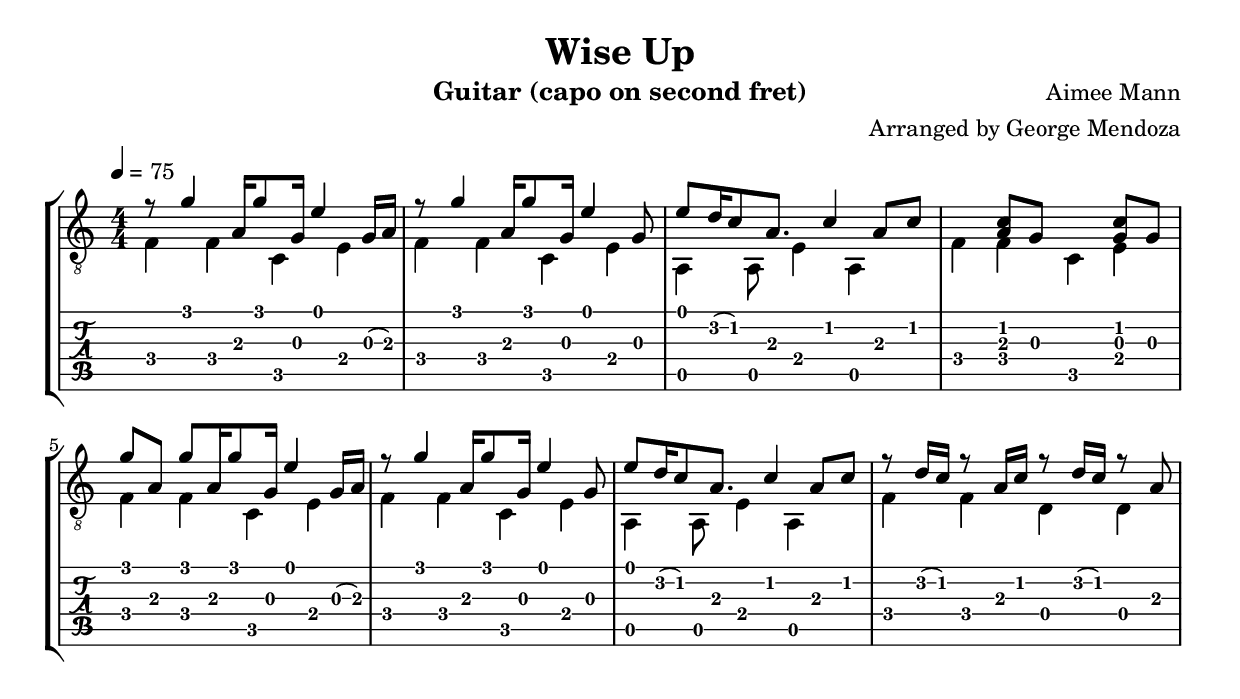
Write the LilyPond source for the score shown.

\version "2.12.3"
\include "english.ly"

\paper {
 indent = #0
}

\header {
  title = "Wise Up"
  composer = "Aimee Mann"
  arranger = "Arranged by George Mendoza"
  instrument = "Guitar (capo on second fret)"
}

%-----------------------------------------------------------------------
% Chord Sets

cChordSetAm = { r4-"Am" r r r }
cChordSetAmC = { r4-"Am" r r-"C" r }
cChordSetBbF = { r4-"Bb" r r-"F" r }
cChordSetCCGE = { r4-"C" r r-"G" r-"E" }
cChordSetD = { r4-"D" r r r }
cChordSetFC = { r4-"F" r r-"C" r }
cChordSetFD = { r4-"F" r r-"D" r }

%-----------------------------------------------------------------------
% Bars

vOneBarBeganIt = { \skip 4 <a\3 c'\2 >8 <g\3>8 \skip 4 <g\3 c'\2 >8 <g\3>8 }
vTwoBarBeganIt = { <f\4>4 <f\4>4 <c\5>4 <e\4>4 }
cBarBeganIt = { \cChordSetFC }
sBarBeganIt = { r1 }

vOneBarItsNot = { r8 <g'\1>4 <a\3>16 <g'\1>8 <g\3>16 <e'\1>4 <g\3>16( <a\3>16) }
vTwoBarItsNot = { <f\4>4 <f\4>4 <c\5>4 <e\4>4 }
cBarItsNot = { \cChordSetFC }
sBarItsNot = { r1 }

vOneBarItThough = { r8 <d'\2>16( <c'\2>16) r8 <a\3>16 <c'\2>16 r8 <d'\2>16( <c'\2>16) r8 <a\3>8 }
vTwoBarItThough = { <f\4>4 <f\4>4 <d\4>4 <d\4>4 }
cBarItThough = { \cChordSetFD }
sBarItThough = { r1 }

vOneBarWhatYouThought = { r8 <g'\1>4 <a\3>16 <g'\1>8 <g\3>16 <e'\1>4 <g\3>8 }
vTwoBarWhatYouThought = { <f\4>4 <f\4>4 <c\5>4 <e\4>4 }
cBarWhatYouThought = { \cChordSetFC }
sBarWhatYouThought = { r1 }

vOneBarWhenYouFirst = { <e'\1>8 <d'\2>16( <c'\2>8) <a\3>8. <c'\2>4 <a\3>8 <c'\2>8 }
vTwoBarWhenYouFirst = { <a,\5>4 <a,\5>8 <e\4>4 <a,\5>4 \skip 8 }
cBarWhenYouFirst = { \cChordSetAm }
sBarWhenYouFirst = { r1 }

vOneBarYouGot = { <g'\1>8 <a\3>8 <g'\1>8 <a\3>16 <g'\1>8 <g\3>16 <e'\1>4 <g\3>16( <a\3>16) }
vTwoBarYouGot = { <f\4>4 <f\4>4 <c\5>4 <e\4>4 }
cBarYouGot = { \cChordSetFC }
sBarYouGot = { r1 }


%-----------------------------------------------------------------------
% Lines

vOneLineVerseOneLineTwo = { \vOneBarYouGot \vOneBarWhatYouThought \vOneBarWhenYouFirst \vOneBarItThough \break }
vTwoLineVerseOneLineTwo = { \vTwoBarYouGot \vTwoBarWhatYouThought \vTwoBarWhenYouFirst \vTwoBarItThough \break }
cLineVerseOneLineTwo = { \cBarYouGot \cBarWhatYouThought \cBarWhenYouFirst \cBarItThough }
sLineVerseOneLineTwo = { \sBarYouGot \sBarWhatYouThought \sBarWhenYouFirst \sBarItThough }

vOneLineVerseOneLineOne = { \vOneBarItsNot \vOneBarWhatYouThought \vOneBarWhenYouFirst \vOneBarBeganIt \break }
vTwoLineVerseOneLineOne = { \vTwoBarItsNot \vTwoBarWhatYouThought \vTwoBarWhenYouFirst \vTwoBarBeganIt \break }
cLineVerseOneLineOne = { \cBarItsNot \cBarWhatYouThought \cBarWhenYouFirst \cBarBeganIt }
sLineVerseOneLineOne = { \sBarItsNot \sBarWhatYouThought \sBarWhenYouFirst \sBarBeganIt }


%-----------------------------------------------------------------------
% Stanzas

vOneStanzaVerseOne = { \vOneLineVerseOneLineOne \vOneLineVerseOneLineTwo }
vTwoStanzaVerseOne = { \vTwoLineVerseOneLineOne \vTwoLineVerseOneLineTwo }
cStanzaVerseOne = { \cLineVerseOneLineOne \cLineVerseOneLineTwo }
sStanzaVerseOne = { \sLineVerseOneLineOne \sLineVerseOneLineTwo }


%-----------------------------------------------------------------------
% Scores

vOneScoreTabOneScoreOne = { \vOneStanzaVerseOne }
vTwoScoreTabOneScoreOne = { \vTwoStanzaVerseOne }
cScoreTabOneScoreOne = { \cStanzaVerseOne }
sScoreTabOneScoreOne = { \sStanzaVerseOne }


%-----------------------------------------------------------------------
% Voices

vOne = {
  \transposition d''
  \vOneScoreTabOneScoreOne
}

vTwo = {
  \transposition d'
  \vTwoScoreTabOneScoreOne
}


%-----------------------------------------------------------------------
% Stanza Headings

stanzaHeadings = { \sScoreTabOneScoreOne }

%-----------------------------------------------------------------------
% Chord Headings

chordHeadings = { \cScoreTabOneScoreOne }

%-----------------------------------------------------------------------

\score {
  \new StaffGroup <<
    \new Staff <<
      \tempo 4 = 75

      \clef "treble_8"

      \new Voice \with { \remove Rest_engraver } {
        \stanzaHeadings
      }

      \new Voice {
        \voiceOne
        \vOne
      }
      \new Voice {
        \voiceTwo
        \vTwo
      }
    >>

    \new TabStaff <<
      \new TabVoice {
        \slurUp
        \vOne
      }
      \new TabVoice {
        \slurUp
        \vTwo
      }
      \new TabVoice {
        \chordHeadings
      }
    >>
  >>

  \layout {
    \context { \Staff
      \override TimeSignature #'style = #'numbered
      \override StringNumber #'transparent = ##t
    }
    \context { \TabStaff
      \override TimeSignature #'style = #'numbered
    }
    \context { \Voice
      \remove Slur_engraver
    }
    \context { \TabVoice
      \remove Dots_engraver
      \remove Stem_engraver
      \remove Rest_engraver
    }
  }
}

% showLastLength = R1*4
\score {
  \new Staff \with {midiInstrument = #"acoustic guitar (nylon)"} <<
    \tempo 4 = 75

    \clef "treble_8"

    \new Voice {
      \unfoldRepeats {
        \vOne
      }
    }
    \new Voice {
      \unfoldRepeats {
        \vTwo
      }
    }
  >>

  \midi {}
}
